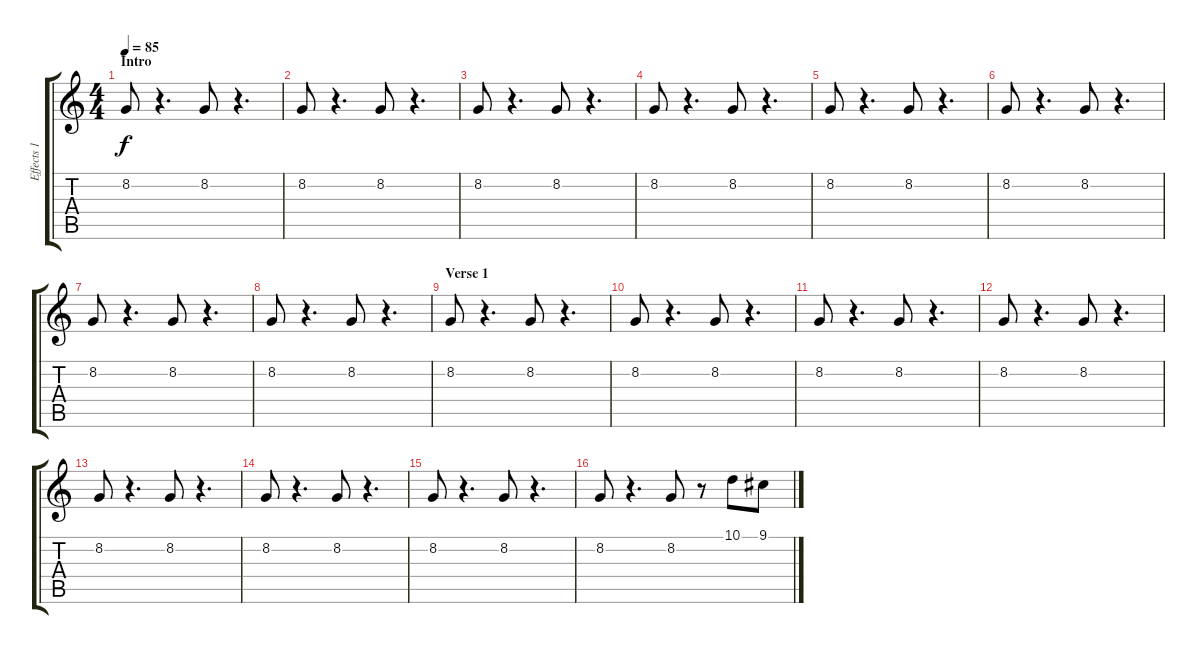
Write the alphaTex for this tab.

\track ("Effects 1" "Effects 1") {instrument shamisen}
\staff {score tabs}
\tuning (E4 B3 G3 D3 A2 E2) {hide}
\ts (4 4)
\section ("" "Intro")
\tempo 85
\clef g2
\ks c
8.2.8{dy f instrument shamisen} r.4{d} 8.2.8 r.4{d} |
8.2.8 r.4{d} 8.2.8 r.4{d} |
8.2.8 r.4{d} 8.2.8 r.4{d} |
8.2.8 r.4{d} 8.2.8 r.4{d} |
8.2.8 r.4{d} 8.2.8 r.4{d} |
8.2.8 r.4{d} 8.2.8 r.4{d} |
8.2.8 r.4{d} 8.2.8 r.4{d} |
8.2.8 r.4{d} 8.2.8 r.4{d} |
\section ("" "Verse 1")
8.2.8 r.4{d} 8.2.8 r.4{d} |
8.2.8 r.4{d} 8.2.8 r.4{d} |
8.2.8 r.4{d} 8.2.8 r.4{d} |
8.2.8 r.4{d} 8.2.8 r.4{d} |
8.2.8 r.4{d} 8.2.8 r.4{d} |
8.2.8 r.4{d} 8.2.8 r.4{d} |
8.2.8 r.4{d} 8.2.8 r.4{d} |
8.2.8 r.4{d} 8.2.8 r.8 10.1.8 9.1.8
